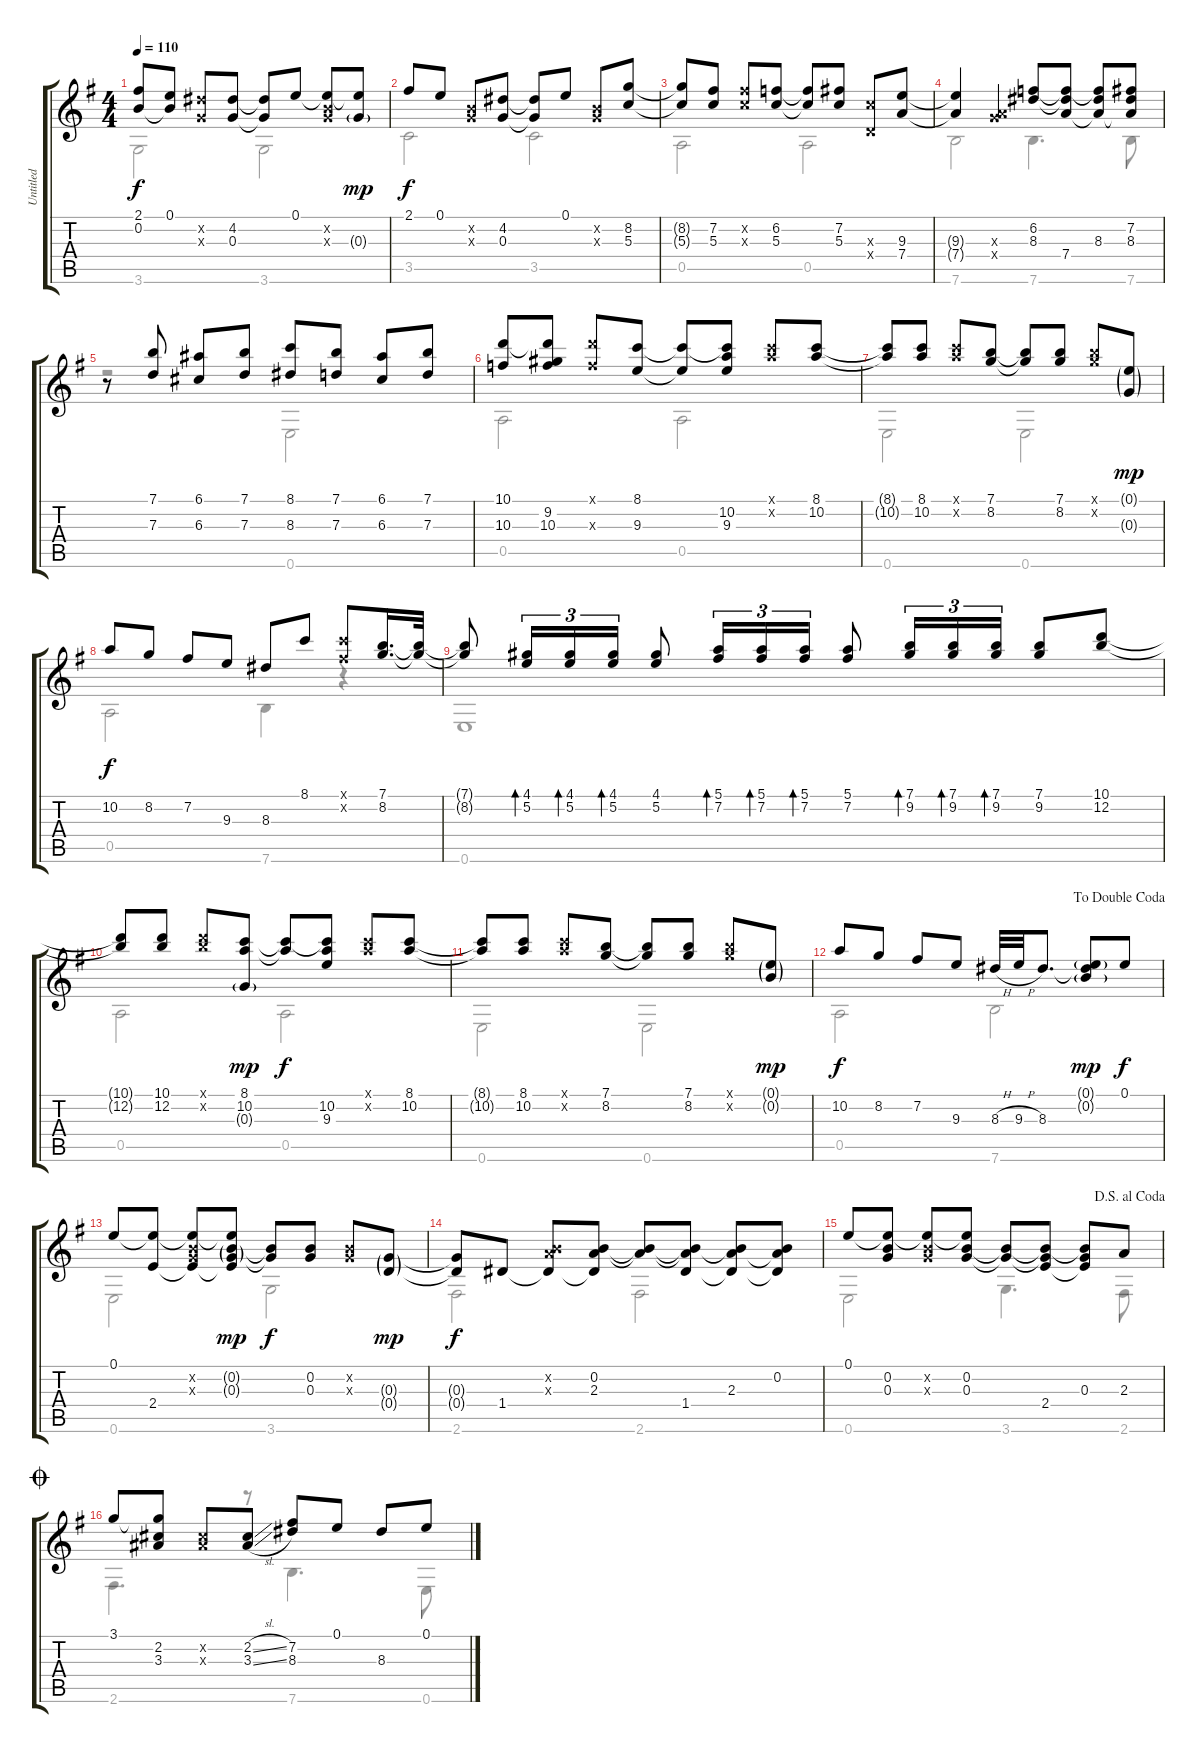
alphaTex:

\track ("Untitled" "Untitled") {instrument acousticguitarsteel}
\staff {score tabs}
\tuning (E4 B3 G3 D3 A2 E2) {hide}
\voice
\ts (4 4)
\tempo 110
\clef g2
\ks g
(2.1{t} 0.2{t}).8{dy f} (0.1 0.2{t}).8 (4.2{x} 0.3{x}).8 (4.2 0.3).8 (4.2{t} 0.3{t}).8 0.1.8 (0.1{t} 0.2{x} 0.3{x}).8 (0.1{t} 0.3{g}).8{dy mp} |
2.1.8{dy f} 0.1.8 (0.2{x} 0.3{x}).8 (4.2 0.3).8 (4.2{t} 0.3{t}).8 0.1.8 (0.2{x} 0.3{x}).8 (8.2 5.3).8 |
(8.2{t} 5.3{t}).8 (7.2 5.3).8 (7.2{x} 5.3{x}).8 (6.2 5.3).8 (6.2{t} 5.3{t}).8 (7.2 5.3).8 (5.3{x} 0.4{x}).8 (9.3 7.4).8 |
(9.3{t} 7.4{t}).4 (0.3{x} 7.4{x}).4 (6.2 8.3).8 (6.2{t} 8.3{t} 7.4).8 (6.2{t} 8.3 7.4{t}).8 (7.2 8.3 7.4{t}).8 |
r.8 (7.1 7.3).8 (6.1 6.3).8 (7.1 7.3).8 (8.1 8.3).8 (7.1 7.3).8 (6.1 6.3).8 (7.1 7.3).8 |
(10.1 10.3).8 (10.1{t} 9.2 10.3).8 (10.1{x} 10.3{x}).8 (8.1 9.3).8 (8.1{t} 9.3{t}).8 (8.1{t} 10.2 9.3).8 (8.1{x} 10.2{x}).8 (8.1 10.2).8 |
(8.1{t} 10.2{t}).8 (8.1 10.2).8 (8.1{x} 10.2{x}).8 (7.1 8.2).8 (7.1{t} 8.2{t}).8 (7.1 8.2).8 (7.1{x} 8.2{x}).8 (0.1{g} 0.3{g}).8{dy mp} |
10.2.8{dy f} 8.2.8 7.2.8 9.3.8 8.3.8 8.1.8 (8.1{x} 7.2{x}).8 (7.1 8.2).16{d} (7.1{t} 8.2{t}).32 |
(7.1{t} 8.2{t}).8 (4.1 5.2).16{tu (3 2) bd 30} (4.1 5.2).16{tu (3 2) bd 30} (4.1 5.2).16{tu (3 2) bd 30} (4.1 5.2).8 (5.1 7.2).16{tu (3 2) bd 30} (5.1 7.2).16{tu (3 2) bd 30} (5.1 7.2).16{tu (3 2) bd 30} (5.1 7.2).8 (7.1 9.2).16{tu (3 2) bd 30} (7.1 9.2).16{tu (3 2) bd 30} (7.1 9.2).16{tu (3 2) bd 30} (7.1 9.2).8 (10.1 12.2).8 |
(10.1{t} 12.2{t}).8 (10.1 12.2).8 (10.1{x} 12.2{x}).8 (8.1 10.2 0.3{g}).8{dy mp} (8.1{t} 10.2{t}).8{dy f} (8.1{t} 10.2 9.3).8 (8.1{x} 10.2{x}).8 (8.1 10.2).8 |
(8.1{t} 10.2{t}).8 (8.1 10.2).8 (8.1{x} 10.2{x}).8 (7.1 8.2).8 (7.1{t} 8.2{t}).8 (7.1 8.2).8 (7.1{x} 8.2{x}).8 (0.1{g} 0.2{g}).8{dy mp} |
\jump dadoublecoda
10.2.8{dy f} 8.2.8 7.2.8 9.3.8 8.3{h}.32 9.3{h}.32 8.3.8{d} (0.1{g} 0.2{g} 8.3{t}).8{dy mp} 0.1.8{dy f} |
0.1.8 (0.1{t} 2.4).8 (0.1{t} 0.2{x} 0.3{x} 2.4{t}).8 (0.1{t} 0.2{g} 0.3{g} 2.4{t}).8{dy mp} (0.2{t} 0.3{t}).8{dy f} (0.2 0.3).8 (0.2{x} 0.3{x}).8 (0.3{g} 0.4{g}).8{dy mp} |
(0.3{t} 0.4{t}).8{dy f} 1.4.8 (0.2{x} 2.3{x} 1.4{t}).8 (0.2 2.3 1.4{t}).8 (0.2{t} 2.3{t}).8 (0.2{t} 2.3{t} 1.4).8 (0.2{t} 2.3 1.4{t}).8 (0.2 2.3{t} 1.4{t}).8 |
\jump dalsegnoalcoda
0.1.8 (0.1{t} 0.2 0.3).8 (0.1{t} 0.2{x} 0.3{x}).8 (0.1{t} 0.2 0.3).8 (0.2{t} 0.3{t}).8 (0.2{t} 0.3{t} 2.4).8 (0.2{t} 0.3 2.4{t}).8 2.3.8 |
\jump coda
3.1.8 (3.1{t} 2.2 3.3).8 (2.2{x} 3.3{x}).8 (2.2{sl} 3.3{sl}).8 (7.2 8.3).8 0.1.8 8.3.8 0.1.8
\voice
\clef g2
\ottava regular
\simile none
\ks g
3.6.2{dy f} 3.6.2 |
3.5.2 3.5.2 |
0.5.2 0.5.2 |
7.6.2 7.6.4{d} 7.6.8 |
r.2 0.6.2 |
0.5.2 0.5.2 |
0.6.2 0.6.2 |
0.5.2 7.6.4 r.4 |
0.6.1 |
0.5.2 0.5.2 |
0.6.2 0.6.2 |
0.5.2 7.6.2 |
0.6.2 3.6.2 |
2.6.2 2.6.2 |
0.6.2 3.6.4{d} 2.6.8 |
2.6.4{d} r.8 7.6.4{d} 0.6.8
